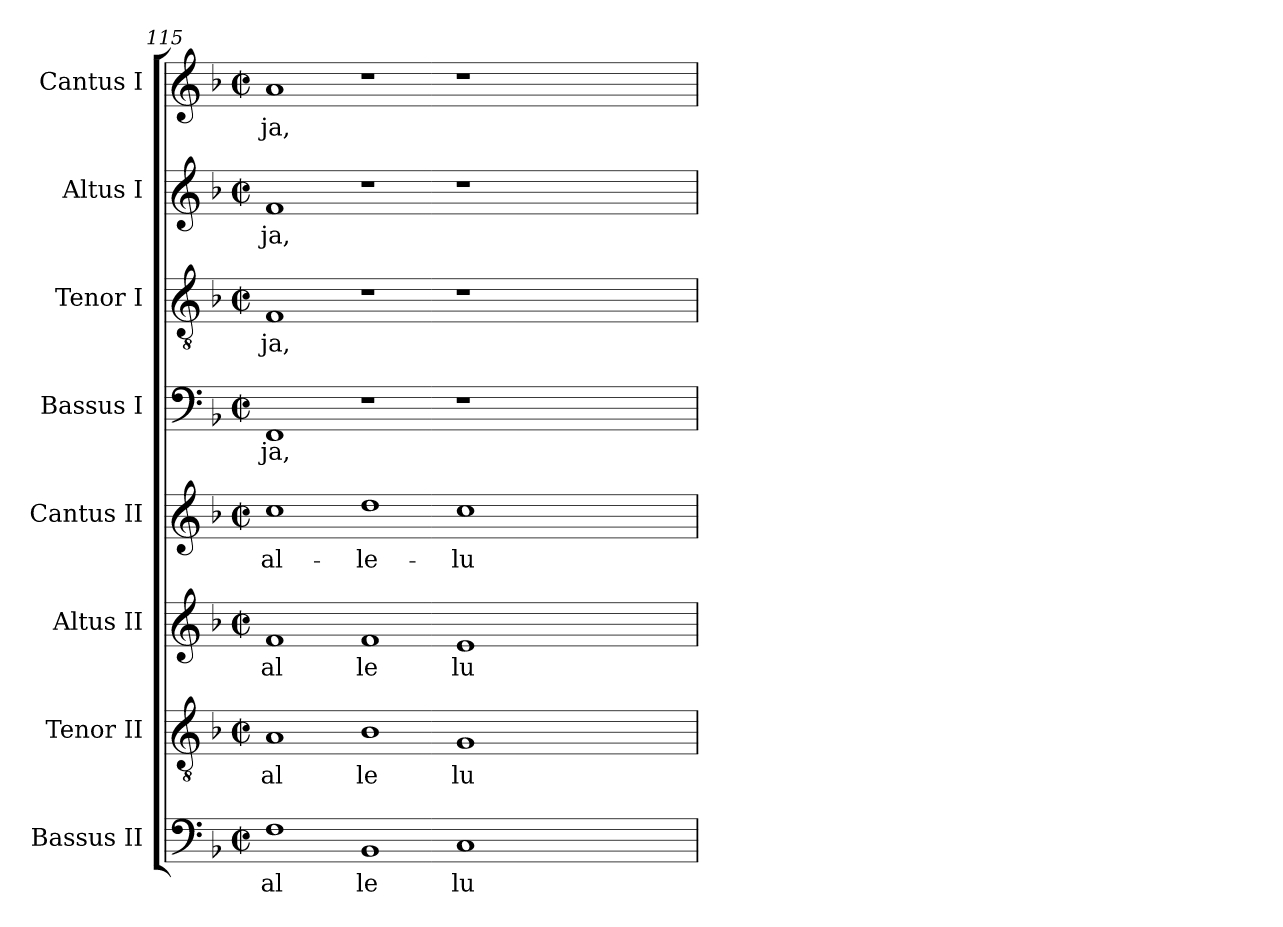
**kern	**text	**kern	**text	**kern	**text	**kern	**text	**kern	**text	**kern	**text	**kern	**text	**kern	**text
*part8	*part8	*part7	*part7	*part6	*part6	*part5	*part5	*part4	*part4	*part3	*part3	*part2	*part2	*part1	*part1
*staff8	*staff8	*staff7	*staff7	*staff6	*staff6	*staff5	*staff5	*staff4	*staff4	*staff3	*staff3	*staff2	*staff2	*staff1	*staff1
*I"Bassus II	*	*I"Tenor II	*	*I"Altus II	*	*I"Cantus II	*	*I"Bassus I	*	*I"Tenor I	*	*I"Altus I	*	*I"Cantus I	*
*clefF4	*	*clefGv2	*	*clefG2	*	*clefG2	*	*clefF4	*	*clefGv2	*	*clefG2	*	*clefG2	*
*k[b-]	*	*k[b-]	*	*k[b-]	*	*k[b-]	*	*k[b-]	*	*k[b-]	*	*k[b-]	*	*k[b-]	*
*F:	*	*F:	*	*F:	*	*F:	*	*F:	*	*F:	*	*F:	*	*F:	*
*M2/2	*	*M2/2	*	*M2/2	*	*M2/2	*	*M2/2	*	*M2/2	*	*M2/2	*	*M2/2	*
*met(c|)	*	*met(c|)	*	*met(c|)	*	*met(c|)	*	*met(c|)	*	*met(c|)	*	*met(c|)	*	*met(c|)	*
=115	=115	=115	=115	=115	=115	=115	=115	=115	=115	=115	=115	=115	=115	=115	=115
!	!LO:LY:b:cj	!	!LO:LY:b:cj	!	!LO:LY:b:cj	!	!LO:LY:b:cj	!	!LO:LY:b:cj	!	!LO:LY:b:cj	!	!LO:LY:b:cj	!	!LO:LY:b:cj
1F	al	1A	al	1f	al	1cc	al-	1FF	ja,	1F	ja,	1f	ja,	1a	ja,
!	!LO:LY:b:cj	!	!LO:LY:b:cj	!	!LO:LY:b:cj	!	!LO:LY:b:cj	!	!	!	!	!	!	!	!
1BB-	le	1B-	le	1f	le	1dd	-le-	1r	.	1r	.	1r	.	1r	.
!	!LO:LY:b:cj	!	!LO:LY:b:cj	!	!LO:LY:b:cj	!	!LO:LY:b:cj	!LO:N:vis=1	!	!LO:N:vis=1	!	!LO:N:vis=1	!	!LO:N:vis=1	!
1C	lu	1G	lu	1e	lu	1cc	-lu-	0.r	.	0.r	.	0.r	.	0.r	.
0ryy	.	0ryy	.	0ryy	.	0ryy	.	.	.	.	.	.	.	.	.
=	=	=	=	=	=	=	=	=	=	=	=	=	=	=	=
*-	*-	*-	*-	*-	*-	*-	*-	*-	*-	*-	*-	*-	*-	*-	*-
